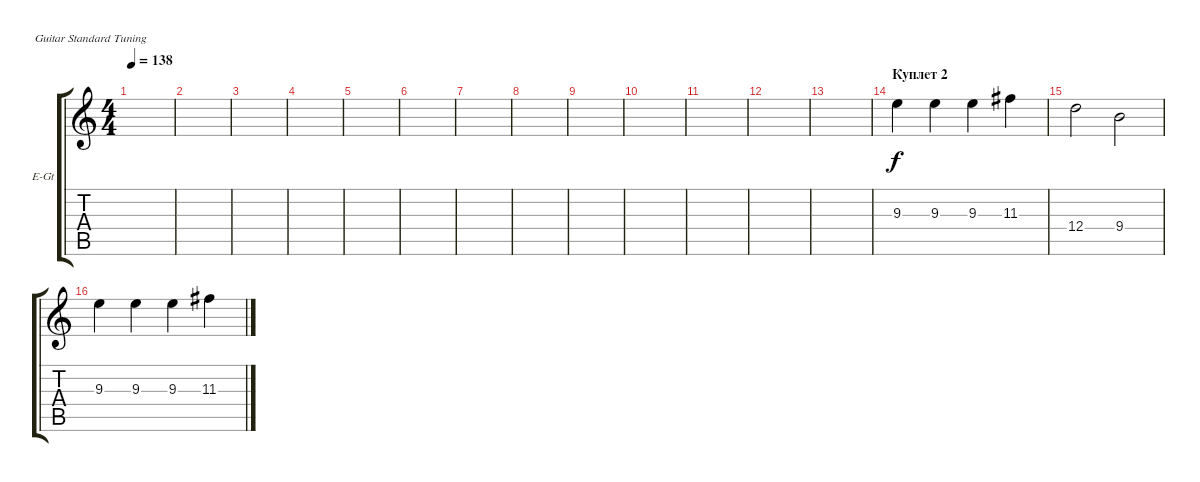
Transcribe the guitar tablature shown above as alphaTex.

\defaultSystemsLayout 4
\bracketExtendMode groupsimilarinstruments
\firstSystemTrackNameOrientation horizontal
\otherSystemsTrackNameOrientation horizontal
\track ("Voice" "E-Gt") {instrument electricguitarclean}
\staff {score tabs}
\tuning (E4 B3 G3 D3 A2 E2)
\ts (4 4)
\tempo 138
\clef g2
\ks c
|
|
|
|
|
|
|
|
|
|
|
|
|
\section ("" "Куплет 2")
9.3.4 9.3.4 9.3.4 11.3.4 |
12.4.2 9.4.2 |
9.3.4 9.3.4 9.3.4 11.3.4
